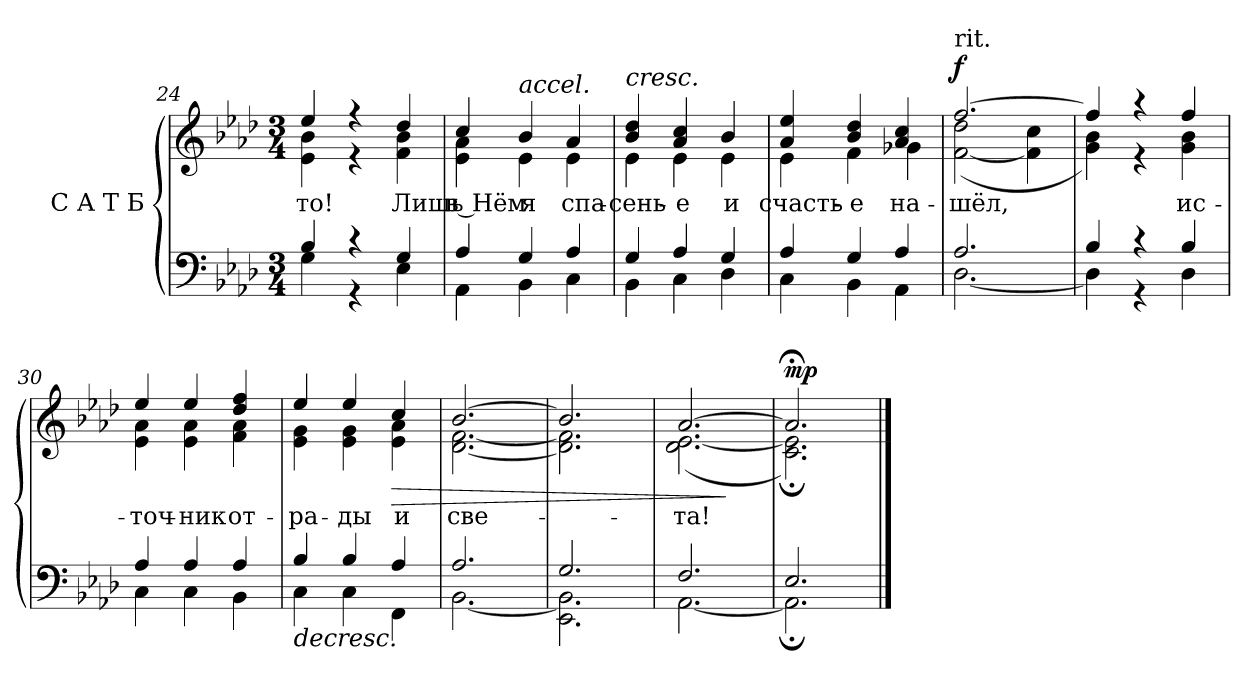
**kern	**kern	**text	**dynam
*part1	*part1	*part1	*part1
*staff2	*staff1	*staff1	*staff1/2
*I"С А       Т Б	*	*	*
*clefF4	*clefG2	*	*
*k[b-e-a-d-]	*k[b-e-a-d-]	*	*
*A-:	*A-:	*	*
*M3/4	*M3/4	*	*
=24	=24	=24	=24
*^	*	*	*
!	!	!	!LO:LY:b:color=#000000	!
*	*	*^	*	*
4B-i/	4Gi\	4ee-i/	4e-i\ 4b-i	то!	.
4r	4r	4r	4r	.	.
!	!	!	!	!LO:LY:b:color=#000000	!
4Gi/	4E-i\	4dd-i/	4fi\ 4b-i	Лишь	.
=25	=25	=25	=25	=25	=25
!	!	!	!	!LO:LY:b:color=#000000	!
4A-i/	4AA-i\	4cci/	4e-i\ 4a-i	в Нём	.
!	!	!LO:TX:a:i:t=accel.	!	!	!
!	!	!	!	!LO:LY:b:color=#000000	!
4Gi/	4BB-i\	4b-i/	4e-i\	я	.
!	!	!	!	!LO:LY:b:color=#000000	!
4A-i/	4Ci\	4a-i/	4e-i\	спа-	.
!!LO:LB:g=z	!!
=26	=26	=26	=26	=26	=26
!	!	!LO:TX:a:i:t=cresc.	!	!	!
!	!	!	!	!LO:LY:b:color=#000000	!
4Gi/	4BB-i\	4b-i/ 4dd-i	4e-i\	сень-	.
!	!	!	!	!LO:LY:b:color=#000000	!
4A-i/	4Ci\	4a-i/ 4cci	4e-i\	е	.
!	!	!	!	!LO:LY:b:color=#000000	!
4Gi/	4D-i\	4b-i/	4e-i\	и	.
=27	=27	=27	=27	=27	=27
!	!	!	!	!LO:LY:b:color=#000000	!
4A-i/	4Ci\	4a-i/ 4ee-i	4e-i\	счасть-	.
!	!	!	!	!LO:LY:b:color=#000000	!
4Gi/	4BB-i\	4b-i/ 4dd-i	4fi\	е	.
!	!	!	!	!LO:LY:b:color=#000000	!
4A-i/	4AA-i\	4a-i/ 4cci	4g-Xi\	на-	.
=28	=28	=28	=28	=28	=28
!	!	!LO:TX:t=rit.	!	!	!
!	!	!	!	!LO:LY:b:color=#000000	!
2.A-i/	[<2.D-i\	[>2.ffi/	([<2fi\ 2dd-i	шёл,	f
.	.	.	4fi\] 4cci	.	.
=29	=29	=29	=29	=29	=29
4B-i/	4D-i\]	4ffi/]	4gi\ 4b-i)	.	.
4r	4r	4r	4r	.	.
!	!	!	!	!LO:LY:b:color=#000000	!
4B-i/	4D-i\	4ffi/	4gi\ 4b-i	ис-	.
=30	=30	=30	=30	=30	=30
!	!	!	!	!LO:LY:b:color=#000000	!
4A-i/	4Ci\	4ee-i/	4e-i\ 4a-i	точ-	.
!	!	!	!	!LO:LY:b:color=#000000	!
4A-i/	4Ci\	4ee-i/	4e-i\ 4a-i	ник	.
!	!	!	!	!LO:LY:b:color=#000000	!
4A-i/	4BB-i\	4dd-i/ 4ffi	4fi\ 4a-i	от-	.
!!LO:LB:g=z	!!
=31	=31	=31	=31	=31	=31
!	!	!	!	!	!LO:HP:b=2
!	!	!	!	!LO:LY:b:color=#000000	!
4B-i/	4Ci\	4ee-i/	4e-i\ 4gi	ра-	>
!	!	!	!	!LO:LY:b:color=#000000	!
4B-i/	4Ci\	4ee-i/	4e-i\ 4gi	ды	.
!	!	!	!	!LO:LY:b:color=#000000	!LO:HP:b
4A-i/	4FFi\	4cci/	4e-i\ 4a-i	и	>
=32	=32	=32	=32	=32	=32
!	!	!	!	!LO:LY:b:color=#000000	!
2.A-i/	[<2.BB-i\	[>2.b-i/	[<2.d-i\ [<2.fi	све-	.
=33	=33	=33	=33	=33	=33
2.Gi/	2.EE-i\ 2.BB-i]	2.b-i/]	2.d-i\] 2.fi]	.	.
=34	=34	=34	=34	=34	=34
!	!	!	!	!LO:LY:b:color=#000000	!
2.Fi/	[<2.AA-i\	[>2.a-i/	(2.d-i\ [<2.e-i	та!	.
*v	*v	*	*	*	*
*	*v	*v	*	*
.	.	.	]
=35	=35	=35	=35
*^	*^	*	*
2.E-i/	2.AA-;i\]	2.a-;i/]	2.ci\; 2.e-i];)	.	mp
*v	*v	*	*	*	*
*	*v	*v	*	*
.	.	.	]
==	==	==	==
*-	*-	*-	*-
